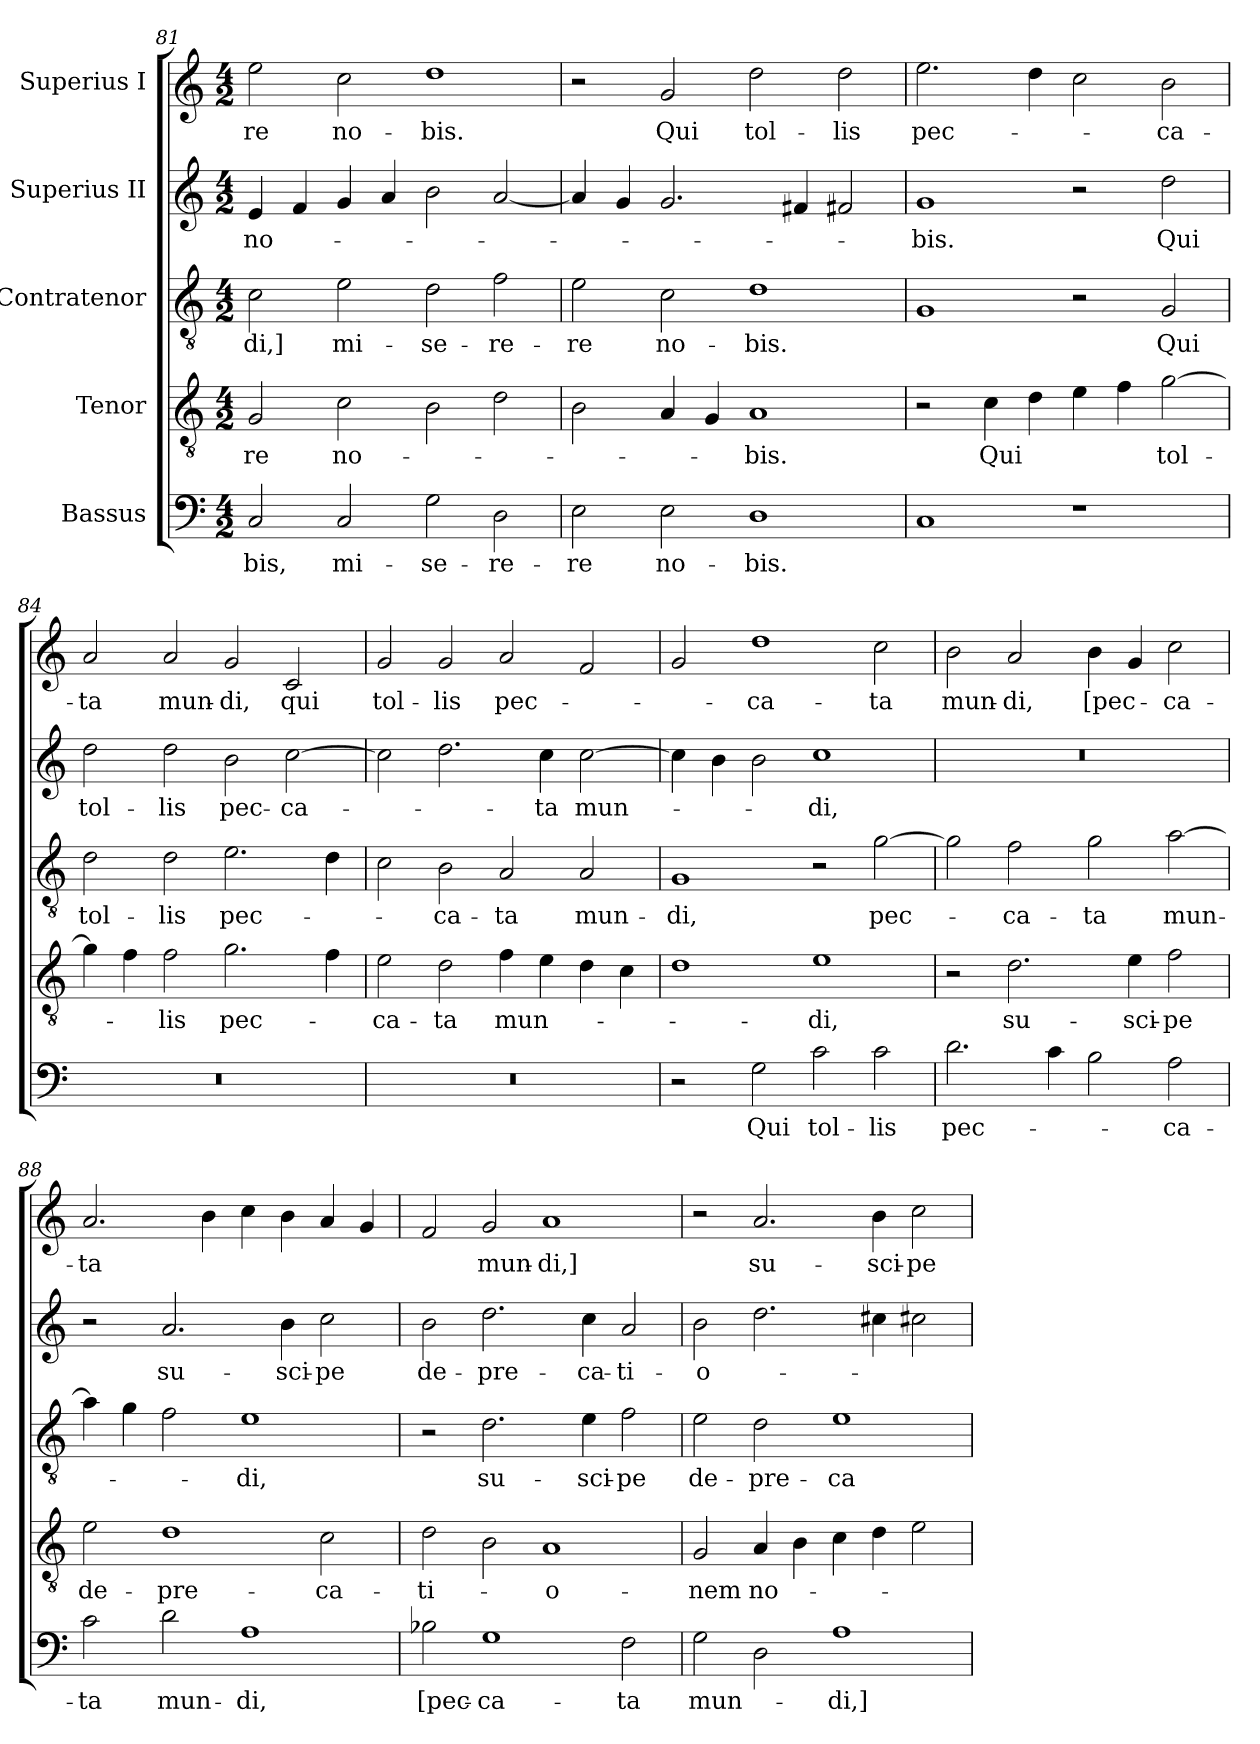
**kern	**text	**kern	**text	**kern	**text	**kern	**text	**kern	**text
*part5	*part5	*part4	*part4	*part3	*part3	*part2	*part2	*part1	*part1
*staff5	*staff5	*staff4	*staff4	*staff3	*staff3	*staff2	*staff2	*staff1	*staff1
*I"Bassus	*	*I"Tenor	*	*I"Contratenor	*	*I"Superius II	*	*I"Superius I	*
*clefF4	*	*clefGv2	*	*clefGv2	*	*clefG2	*	*clefG2	*
*k[]	*	*k[]	*	*k[]	*	*k[]	*	*k[]	*
*M4/2	*	*M4/2	*	*M4/2	*	*M4/2	*	*M4/2	*
=81	=81	=81	=81	=81	=81	=81	=81	=81	=81
2C/	-bis,	2G/	-re	2c\	-di,]	4e/	no-	2ee\	-re
.	.	.	.	.	.	4f/	.	.	.
2C/	mi-	2c\	no-	2e\	mi-	4g/	.	2cc\	no-
.	.	.	.	.	.	4a/	.	.	.
2G\	-se-	2B\	.	2d\	-se-	2b\	.	1dd\	-bis.
2D\	-re-	2d\	.	2f\	-re-	[2a/	.	.	.
=82	=82	=82	=82	=82	=82	=82	=82	=82	=82
2E\	-re	2B\	.	2e\	-re	4a/]	.	2r	.
.	.	.	.	.	.	4g/	.	.	.
2E\	no-	4A/	.	2c\	no-	2.g/	.	2g/	Qui
.	.	4G/	.	.	.	.	.	.	.
1D\	-bis.	1A/	-bis.	1d\	-bis.	.	.	2dd\	tol-
.	.	.	.	.	.	4f#X/	.	.	.
.	.	.	.	.	.	2f#X/	.	2dd\	-lis
=83	=83	=83	=83	=83	=83	=83	=83	=83	=83
1C/	.	2r	.	1G/	.	1g/	-bis.	2.ee\	pec-
.	.	4c\	Qui	.	.	.	.	.	.
.	.	4d\	.	.	.	.	.	4dd\	.
1r	.	4e\	.	2r	.	2r	.	2cc\	.
.	.	4f\	.	.	.	.	.	.	.
.	.	[2g\	tol-	2G/	Qui	2dd\	Qui	2b\	-ca-
=84	=84	=84	=84	=84	=84	=84	=84	=84	=84
0r	.	4g\]	.	2d\	tol-	2dd\	tol-	2a/	-ta
.	.	4f\	.	.	.	.	.	.	.
.	.	2f\	-lis	2d\	-lis	2dd\	-lis	2a/	mun-
.	.	2.g\	pec-	2.e\	pec-	2b\	pec-	2g/	-di,
.	.	.	.	.	.	[2cc\	-ca-	2c/	qui
.	.	4f\	.	4d\	.	.	.	.	.
=85	=85	=85	=85	=85	=85	=85	=85	=85	=85
0r	.	2e\	-ca-	2c\	.	2cc\]	.	2g/	tol-
.	.	2d\	-ta	2B\	-ca-	2.dd\	.	2g/	-lis
.	.	4f\	mun-	2A/	-ta	.	.	2a/	pec-
.	.	4e\	.	.	.	4cc\	-ta	.	.
.	.	4d\	.	2A/	mun-	[2cc\	mun-	2f/	.
.	.	4c\	.	.	.	.	.	.	.
=86	=86	=86	=86	=86	=86	=86	=86	=86	=86
2r	.	1d\	.	1G/	-di,	4cc\]	.	2g/	.
.	.	.	.	.	.	4b\	.	.	.
2G\	Qui	.	.	.	.	2b\	.	1dd\	-ca-
2c\	tol-	1e\	-di,	2r	.	1cc\	-di,	.	.
2c\	-lis	.	.	[2g\	pec-	.	.	2cc\	-ta
=87	=87	=87	=87	=87	=87	=87	=87	=87	=87
2.d\	pec-	2r	.	2g\]	.	0r	.	2b\	mun-
.	.	2.d\	su-	2f\	-ca-	.	.	2a/	-di,
4c\	.	.	.	.	.	.	.	.	.
2B\	.	.	.	2g\	-ta	.	.	4b\	[pec-
.	.	4e\	-sci-	.	.	.	.	4g/	.
2A\	-ca-	2f\	-pe	[2a\	mun-	.	.	2cc\	-ca-
=88	=88	=88	=88	=88	=88	=88	=88	=88	=88
2c\	-ta	2e\	de-	4a\]	.	2r	.	2.a/	-ta
.	.	.	.	4g\	.	.	.	.	.
2d\	mun-	1d\	-pre-	2f\	.	2.a/	su-	.	.
.	.	.	.	.	.	.	.	4b\	.
1A\	-di,	.	.	1e\	-di,	.	.	4cc\	.
.	.	.	.	.	.	4b\	-sci-	4b\	.
.	.	2c\	-ca-	.	.	2cc\	-pe	4a/	.
.	.	.	.	.	.	.	.	4g/	.
=89	=89	=89	=89	=89	=89	=89	=89	=89	=89
2B-X\	[pec-	2d\	-ti-	2r	.	2b\	de-	2f/	.
1G\	-ca-	2B\	.	2.d\	su-	2.dd\	-pre-	2g/	mun-
.	.	1A/	-o-	.	.	.	.	1a/	-di,]
.	.	.	.	4e\	-sci-	4cc\	-ca-	.	.
2F\	-ta	.	.	2f\	-pe	2a/	-ti-	.	.
=90	=90	=90	=90	=90	=90	=90	=90	=90	=90
2G\	mun-	2G/	-nem	2e\	de-	2b\	-o-	2r	.
2D\	.	4A/	no-	2d\	-pre-	2.dd\	.	2.a/	su-
.	.	4B\	.	.	.	.	.	.	.
1A\	-di,]	4c\	.	1e\	-ca-	.	.	.	.
.	.	4d\	.	.	.	4cc#X\	.	4b\	-sci-
.	.	2e\	.	.	.	2cc#X\	.	2cc\	-pe
=	=	=	=	=	=	=	=	=	=
*-	*-	*-	*-	*-	*-	*-	*-	*-	*-
